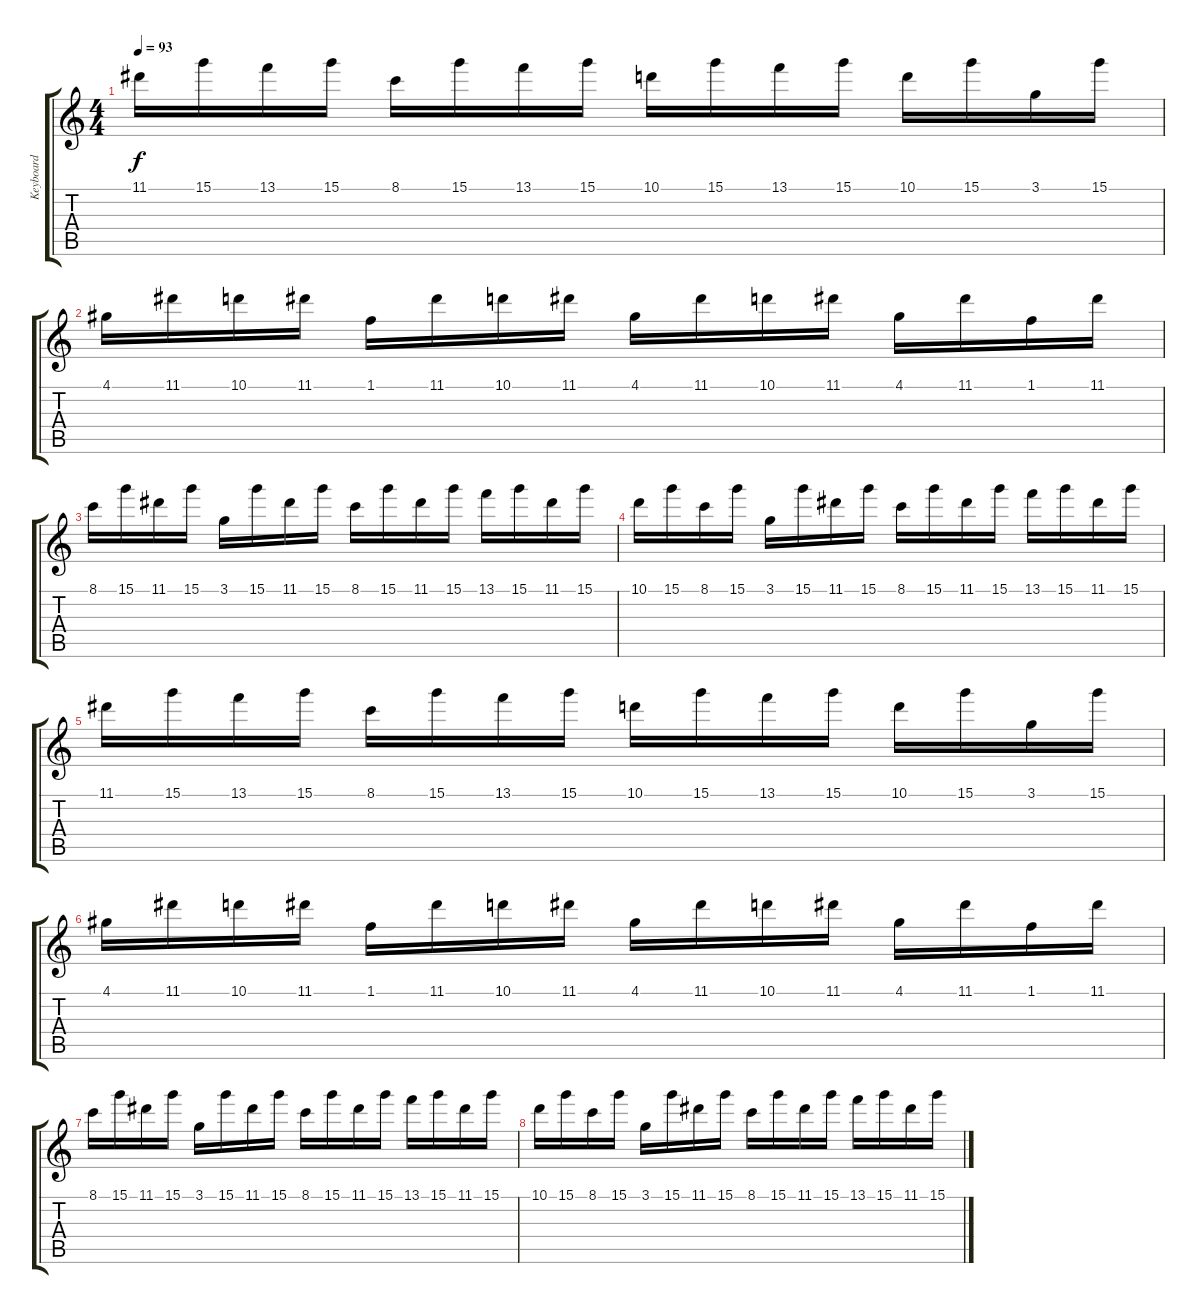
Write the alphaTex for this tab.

\track ("Keyboard" "Keyboard") {instrument acousticgrandpiano}
\staff {score tabs}
\tuning (E5 B4 G4 D4 A3 D3) {hide}
\ts (4 4)
\tempo 93
\clef g2
\ks c
11.1.16{dy f} 15.1.16 13.1.16 15.1.16 8.1.16 15.1.16 13.1.16 15.1.16 10.1.16 15.1.16 13.1.16 15.1.16 10.1.16 15.1.16 3.1.16 15.1.16 |
4.1.16 11.1.16 10.1.16 11.1.16 1.1.16 11.1.16 10.1.16 11.1.16 4.1.16 11.1.16 10.1.16 11.1.16 4.1.16 11.1.16 1.1.16 11.1.16 |
8.1.16 15.1.16 11.1.16 15.1.16 3.1.16 15.1.16 11.1.16 15.1.16 8.1.16 15.1.16 11.1.16 15.1.16 13.1.16 15.1.16 11.1.16 15.1.16 |
10.1.16 15.1.16 8.1.16 15.1.16 3.1.16 15.1.16 11.1.16 15.1.16 8.1.16 15.1.16 11.1.16 15.1.16 13.1.16 15.1.16 11.1.16 15.1.16 |
11.1.16 15.1.16 13.1.16 15.1.16 8.1.16 15.1.16 13.1.16 15.1.16 10.1.16 15.1.16 13.1.16 15.1.16 10.1.16 15.1.16 3.1.16 15.1.16 |
4.1.16 11.1.16 10.1.16 11.1.16 1.1.16 11.1.16 10.1.16 11.1.16 4.1.16 11.1.16 10.1.16 11.1.16 4.1.16 11.1.16 1.1.16 11.1.16 |
8.1.16 15.1.16 11.1.16 15.1.16 3.1.16 15.1.16 11.1.16 15.1.16 8.1.16 15.1.16 11.1.16 15.1.16 13.1.16 15.1.16 11.1.16 15.1.16 |
10.1.16 15.1.16 8.1.16 15.1.16 3.1.16 15.1.16 11.1.16 15.1.16 8.1.16 15.1.16 11.1.16 15.1.16 13.1.16 15.1.16 11.1.16 15.1.16
